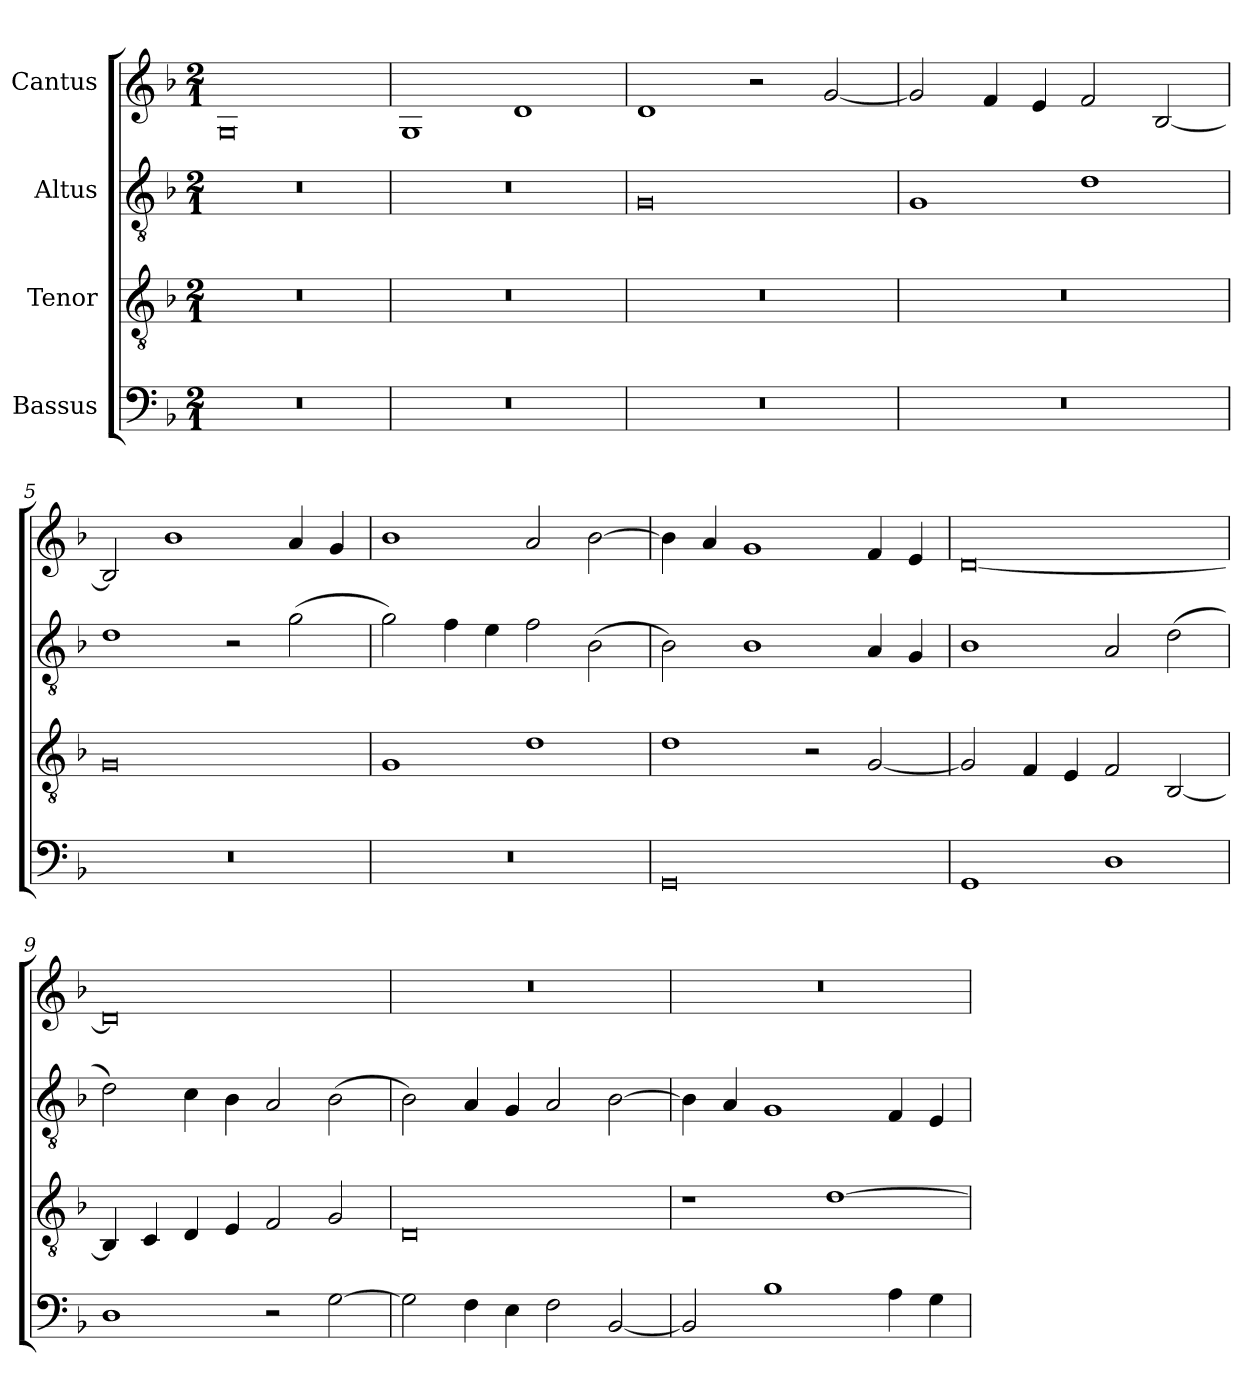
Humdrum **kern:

**kern	**kern	**kern	**kern
*part4	*part3	*part2	*part1
*staff4	*staff3	*staff2	*staff1
*I"Bassus	*I"Tenor	*I"Altus	*I"Cantus
!!LO:PB:g=z
*clefF4	*clefGv2	*clefGv2	*clefG2
*	*ITrd7c12	*ITrd7c12	*
*k[b-]	*k[b-]	*k[b-]	*k[b-]
*F:	*F:	*F:	*F:
*M2/1	*M2/1	*M2/1	*M2/1
*MM320	*MM320	*MM320	*MM320
=1	=1	=1	=1
!LO:N:vis=1	!LO:N:vis=1	!LO:N:vis=1	!
0r	0r	0r	0Gi
=2	=2	=2	=2
!LO:N:vis=1	!LO:N:vis=1	!LO:N:vis=1	!
0r	0r	0r	1Gi
.	.	.	1di
=3	=3	=3	=3
!LO:N:vis=1	!LO:N:vis=1	!	!
0r	0r	0GGi	1di
.	.	.	2r
.	.	.	[<2gi/
=4	=4	=4	=4
!LO:N:vis=1	!LO:N:vis=1	!	!
0r	0r	1GGi	2gi/]
.	.	.	4fi/
.	.	.	4ei/
.	.	1Di	2fi/
.	.	.	[<2B-i/
=5	=5	=5	=5
!LO:N:vis=1	!	!	!
0r	0GGi	1Di	2B-i/]
.	.	.	1b-i
.	.	2r	.
.	.	(2Gi\	4ai/
.	.	.	4gi/
=6	=6	=6	=6
!LO:N:vis=1	!	!	!
0r	1GGi	2Gi\)	1b-i
.	.	4Fi\	.
.	.	4Ei\	.
.	1Di	2Fi\	2ai/
.	.	(2BB-i\	[>2b-i\
!!LO:LB:g=z
=7	=7	=7	=7
0GGi	1Di	2BB-i\)	4b-i\]
.	.	.	4ai/
.	.	1BB-i	1gi
.	2r	.	.
.	[<2GGi/	4AAi/	4fi/
.	.	4GGi/	4ei/
=8	=8	=8	=8
1GGi	2GGi/]	1BB-i	[<0di
.	4FFi/	.	.
.	4EEi/	.	.
1Di	2FFi/	2AAi/	.
.	[<2BBB-i/	(2Di\	.
=9	=9	=9	=9
1Di	4BBB-i/]	2Di\)	0di]
.	4CCi/	.	.
.	4DDi/	4Ci\	.
.	4EEi/	4BB-i\	.
2r	2FFi/	2AAi/	.
[>2Gi\	2GGi/	(2BB-i\	.
=10	=10	=10	=10
!	!	!	!LO:N:vis=1
2Gi\]	0DDi	2BB-i\)	0r
4Fi\	.	4AAi/	.
4Ei\	.	4GGi/	.
2Fi\	.	2AAi/	.
[<2BB-i/	.	[>2BB-i\	.
=11	=11	=11	=11
!	!	!	!LO:N:vis=1
2BB-i/]	1r	4BB-i\]	0r
.	.	4AAi/	.
1B-i	.	1GGi	.
.	[>1Di	.	.
4Ai\	.	4FFi/	.
4Gi\	.	4EEi/	.
=	=	=	=
*-	*-	*-	*-
